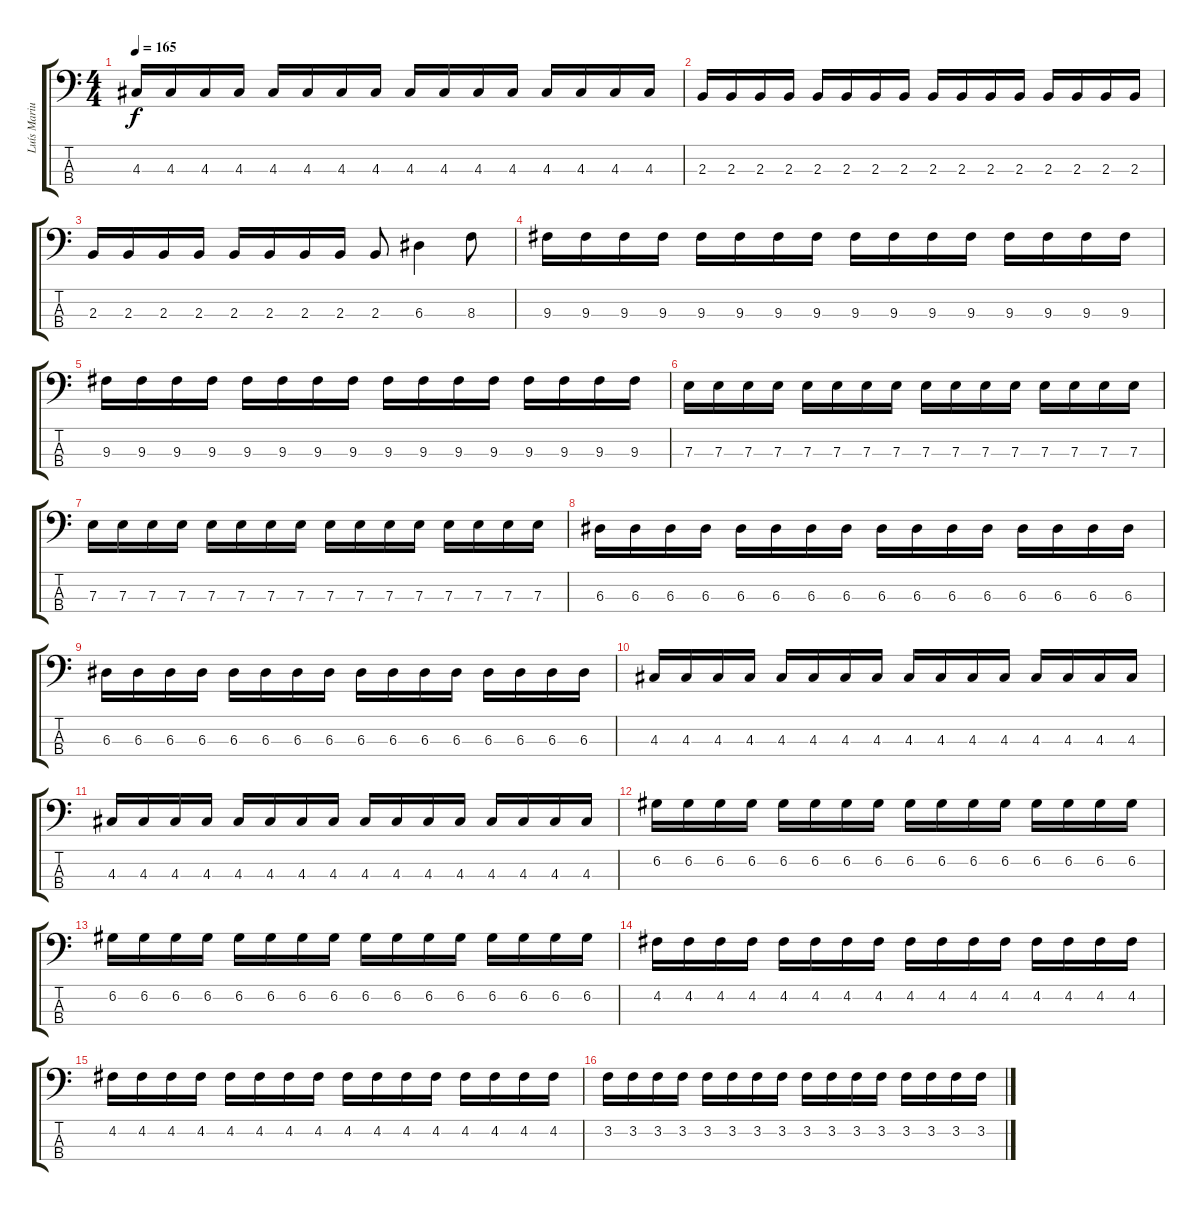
\track ("Luís Mariutti" "Luís Mariu") {instrument electricbassfinger}
\staff {score tabs}
\tuning (G2 D2 A1 E1) {hide}
\ts (4 4)
\tempo 165
\clef f4
\ks c
4.3.16{dy f} 4.3.16 4.3.16 4.3.16 4.3.16 4.3.16 4.3.16 4.3.16 4.3.16 4.3.16 4.3.16 4.3.16 4.3.16 4.3.16 4.3.16 4.3.16 |
2.3.16 2.3.16 2.3.16 2.3.16 2.3.16 2.3.16 2.3.16 2.3.16 2.3.16 2.3.16 2.3.16 2.3.16 2.3.16 2.3.16 2.3.16 2.3.16 |
2.3.16 2.3.16 2.3.16 2.3.16 2.3.16 2.3.16 2.3.16 2.3.16 2.3.8 6.3.4 8.3.8 |
9.3.16 9.3.16 9.3.16 9.3.16 9.3.16 9.3.16 9.3.16 9.3.16 9.3.16 9.3.16 9.3.16 9.3.16 9.3.16 9.3.16 9.3.16 9.3.16 |
9.3.16 9.3.16 9.3.16 9.3.16 9.3.16 9.3.16 9.3.16 9.3.16 9.3.16 9.3.16 9.3.16 9.3.16 9.3.16 9.3.16 9.3.16 9.3.16 |
7.3.16 7.3.16 7.3.16 7.3.16 7.3.16 7.3.16 7.3.16 7.3.16 7.3.16 7.3.16 7.3.16 7.3.16 7.3.16 7.3.16 7.3.16 7.3.16 |
7.3.16 7.3.16 7.3.16 7.3.16 7.3.16 7.3.16 7.3.16 7.3.16 7.3.16 7.3.16 7.3.16 7.3.16 7.3.16 7.3.16 7.3.16 7.3.16 |
6.3.16 6.3.16 6.3.16 6.3.16 6.3.16 6.3.16 6.3.16 6.3.16 6.3.16 6.3.16 6.3.16 6.3.16 6.3.16 6.3.16 6.3.16 6.3.16 |
6.3.16 6.3.16 6.3.16 6.3.16 6.3.16 6.3.16 6.3.16 6.3.16 6.3.16 6.3.16 6.3.16 6.3.16 6.3.16 6.3.16 6.3.16 6.3.16 |
4.3.16 4.3.16 4.3.16 4.3.16 4.3.16 4.3.16 4.3.16 4.3.16 4.3.16 4.3.16 4.3.16 4.3.16 4.3.16 4.3.16 4.3.16 4.3.16 |
4.3.16 4.3.16 4.3.16 4.3.16 4.3.16 4.3.16 4.3.16 4.3.16 4.3.16 4.3.16 4.3.16 4.3.16 4.3.16 4.3.16 4.3.16 4.3.16 |
6.2.16 6.2.16 6.2.16 6.2.16 6.2.16 6.2.16 6.2.16 6.2.16 6.2.16 6.2.16 6.2.16 6.2.16 6.2.16 6.2.16 6.2.16 6.2.16 |
6.2.16 6.2.16 6.2.16 6.2.16 6.2.16 6.2.16 6.2.16 6.2.16 6.2.16 6.2.16 6.2.16 6.2.16 6.2.16 6.2.16 6.2.16 6.2.16 |
4.2.16 4.2.16 4.2.16 4.2.16 4.2.16 4.2.16 4.2.16 4.2.16 4.2.16 4.2.16 4.2.16 4.2.16 4.2.16 4.2.16 4.2.16 4.2.16 |
4.2.16 4.2.16 4.2.16 4.2.16 4.2.16 4.2.16 4.2.16 4.2.16 4.2.16 4.2.16 4.2.16 4.2.16 4.2.16 4.2.16 4.2.16 4.2.16 |
3.2.16 3.2.16 3.2.16 3.2.16 3.2.16 3.2.16 3.2.16 3.2.16 3.2.16 3.2.16 3.2.16 3.2.16 3.2.16 3.2.16 3.2.16 3.2.16
